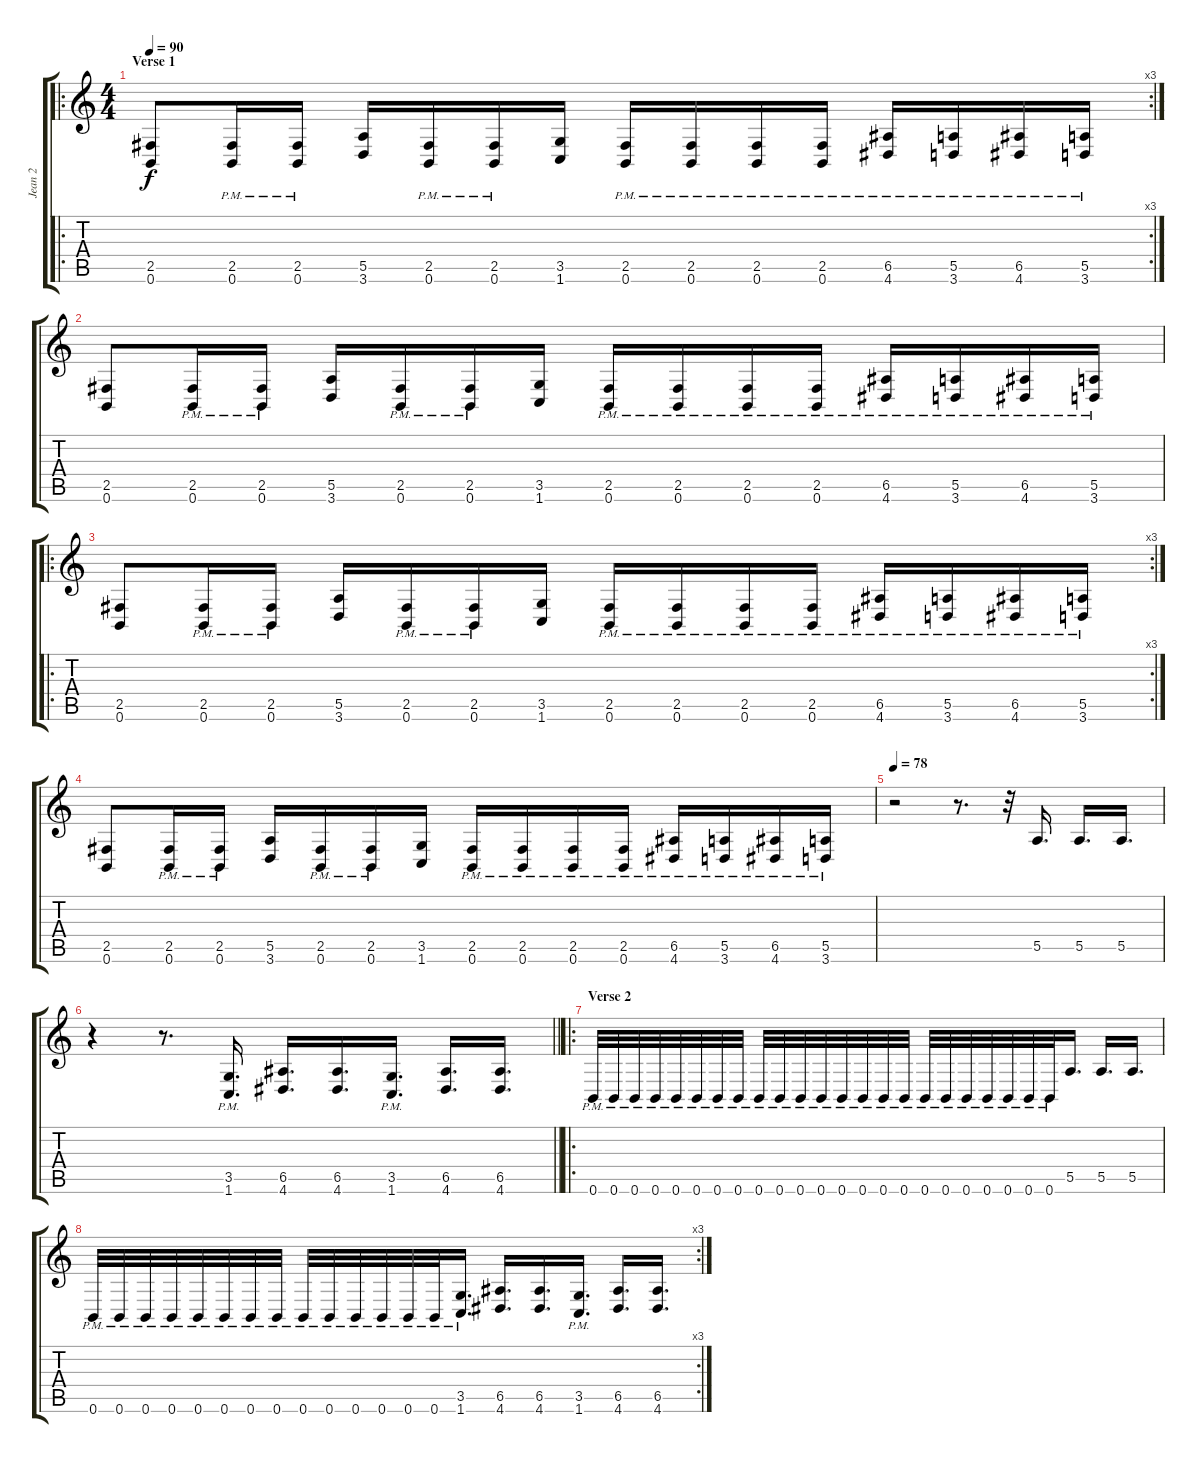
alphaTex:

\track ("Jean 2" "Jean 2") {instrument distortionguitar}
\staff {score tabs}
\tuning (B3 Gb3 D3 A2 E2 B1) {hide}
\ro
\rc 3
\ts (4 4)
\section ("" "Verse 1")
\tempo 90
\clef g2
\ks c
(2.5 0.6).8{dy f} (2.5{pm} 0.6{pm}).16 (2.5{pm} 0.6{pm}).16 (5.5 3.6).16 (2.5{pm} 0.6{pm}).16 (2.5{pm} 0.6{pm}).16 (3.5 1.6).16 (2.5{pm} 0.6{pm}).16 (2.5{pm} 0.6{pm}).16 (2.5{pm} 0.6{pm}).16 (2.5{pm} 0.6{pm}).16 (6.5{pm} 4.6{pm}).16 (5.5{pm} 3.6{pm}).16 (6.5{pm} 4.6{pm}).16 (5.5{pm} 3.6{pm}).16 |
(2.5 0.6).8 (2.5{pm} 0.6{pm}).16 (2.5{pm} 0.6{pm}).16 (5.5 3.6).16 (2.5{pm} 0.6{pm}).16 (2.5{pm} 0.6{pm}).16 (3.5 1.6).16 (2.5{pm} 0.6{pm}).16 (2.5{pm} 0.6{pm}).16 (2.5{pm} 0.6{pm}).16 (2.5{pm} 0.6{pm}).16 (6.5{pm} 4.6{pm}).16 (5.5{pm} 3.6{pm}).16 (6.5{pm} 4.6{pm}).16 (5.5{pm} 3.6{pm}).16 |
\ro
\rc 3
(2.5 0.6).8 (2.5{pm} 0.6{pm}).16 (2.5{pm} 0.6{pm}).16 (5.5 3.6).16 (2.5{pm} 0.6{pm}).16 (2.5{pm} 0.6{pm}).16 (3.5 1.6).16 (2.5{pm} 0.6{pm}).16 (2.5{pm} 0.6{pm}).16 (2.5{pm} 0.6{pm}).16 (2.5{pm} 0.6{pm}).16 (6.5{pm} 4.6{pm}).16 (5.5{pm} 3.6{pm}).16 (6.5{pm} 4.6{pm}).16 (5.5{pm} 3.6{pm}).16 |
(2.5 0.6).8 (2.5{pm} 0.6{pm}).16 (2.5{pm} 0.6{pm}).16 (5.5 3.6).16 (2.5{pm} 0.6{pm}).16 (2.5{pm} 0.6{pm}).16 (3.5 1.6).16 (2.5{pm} 0.6{pm}).16 (2.5{pm} 0.6{pm}).16 (2.5{pm} 0.6{pm}).16 (2.5{pm} 0.6{pm}).16 (6.5{pm} 4.6{pm}).16 (5.5{pm} 3.6{pm}).16 (6.5{pm} 4.6{pm}).16 (5.5{pm} 3.6{pm}).16 |
\tempo 78
r.2 r.8{d} r.32 5.5.16{d} 5.5.16{d} 5.5.16{d} |
\barLineRight lightlight
r.4 r.8{d} (3.5{pm} 1.6{pm}).16{d} (6.5 4.6).16{d} (6.5 4.6).16{d} (3.5{pm} 1.6{pm}).16{d} (6.5 4.6).16{d} (6.5 4.6).16{d} |
\ro
\section ("" "Verse 2")
0.6{pm}.32 0.6{pm}.32 0.6{pm}.32 0.6{pm}.32 0.6{pm}.32 0.6{pm}.32 0.6{pm}.32 0.6{pm}.32 0.6{pm}.32 0.6{pm}.32 0.6{pm}.32 0.6{pm}.32 0.6{pm}.32 0.6{pm}.32 0.6{pm}.32 0.6{pm}.32 0.6{pm}.32 0.6{pm}.32 0.6{pm}.32 0.6{pm}.32 0.6{pm}.32 0.6{pm}.32 0.6{pm}.32 5.5.16{d} 5.5.16{d} 5.5.16{d} |
\rc 3
0.6{pm}.32 0.6{pm}.32 0.6{pm}.32 0.6{pm}.32 0.6{pm}.32 0.6{pm}.32 0.6{pm}.32 0.6{pm}.32 0.6{pm}.32 0.6{pm}.32 0.6{pm}.32 0.6{pm}.32 0.6{pm}.32 0.6{pm}.32 (3.5{pm} 1.6{pm}).16{d} (6.5 4.6).16{d} (6.5 4.6).16{d} (3.5{pm} 1.6{pm}).16{d} (6.5 4.6).16{d} (6.5 4.6).16{d}
